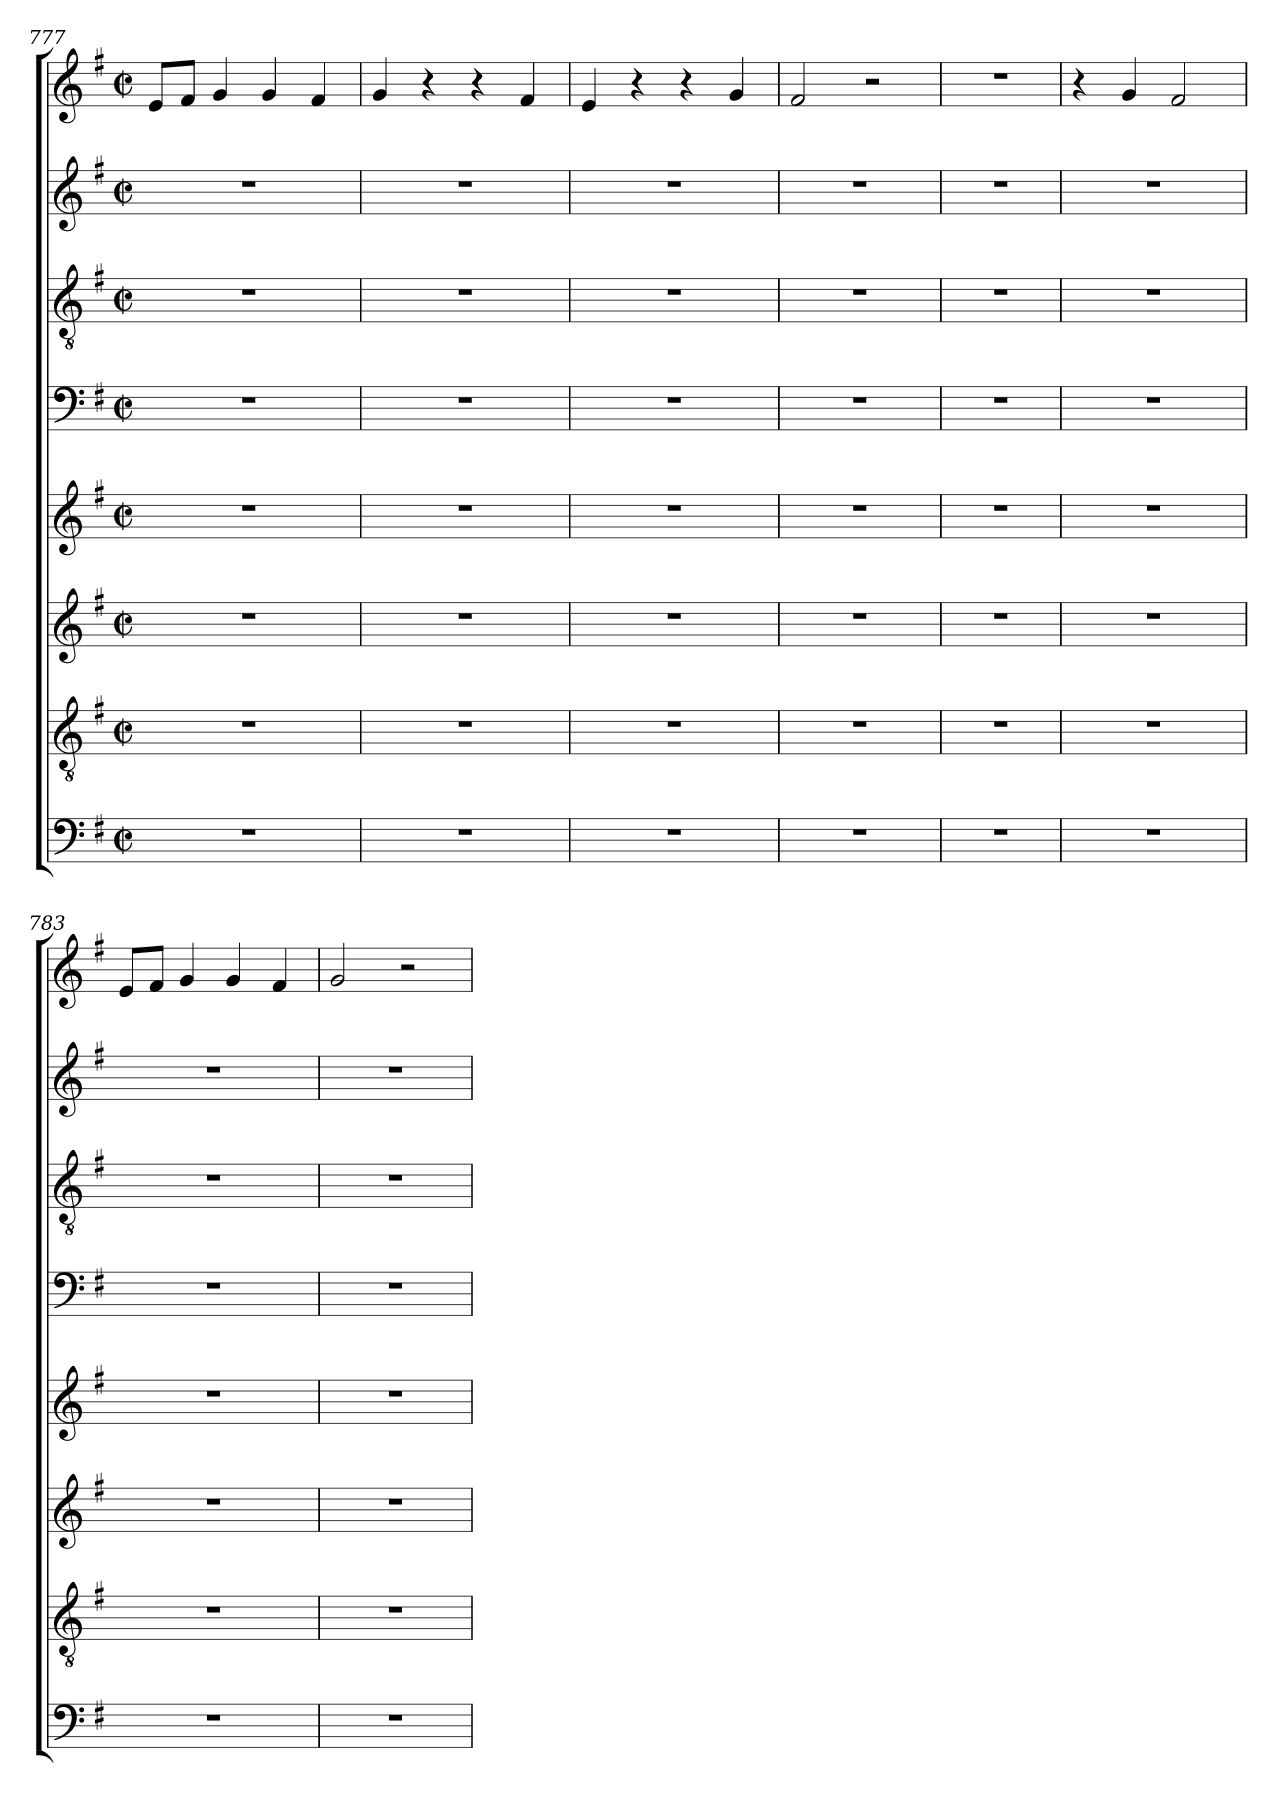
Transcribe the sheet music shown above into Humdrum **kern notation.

**kern	**kern	**kern	**kern	**kern	**kern	**kern	**kern
*part8	*part7	*part6	*part5	*part4	*part3	*part2	*part1
*staff8	*staff7	*staff6	*staff5	*staff4	*staff3	*staff2	*staff1
*clefF4	*clefGv2	*clefG2	*clefG2	*clefF4	*clefGv2	*clefG2	*clefG2
*k[f#]	*k[f#]	*k[f#]	*k[f#]	*k[f#]	*k[f#]	*k[f#]	*k[f#]
*G:	*G:	*G:	*G:	*G:	*G:	*G:	*G:
*M2/2	*M2/2	*M2/2	*M2/2	*M2/2	*M2/2	*M2/2	*M2/2
*met(c|)	*met(c|)	*met(c|)	*met(c|)	*met(c|)	*met(c|)	*met(c|)	*met(c|)
=777	=777	=777	=777	=777	=777	=777	=777
1r	1r	1r	1r	1r	1r	1r	8e/L
.	.	.	.	.	.	.	8f#/J
.	.	.	.	.	.	.	4g/
.	.	.	.	.	.	.	4g/
.	.	.	.	.	.	.	4f#/
=778	=778	=778	=778	=778	=778	=778	=778
1r	1r	1r	1r	1r	1r	1r	4g/
.	.	.	.	.	.	.	4r
.	.	.	.	.	.	.	4r
.	.	.	.	.	.	.	4f#/
=779	=779	=779	=779	=779	=779	=779	=779
1r	1r	1r	1r	1r	1r	1r	4e/
.	.	.	.	.	.	.	4r
.	.	.	.	.	.	.	4r
.	.	.	.	.	.	.	4g/
=780	=780	=780	=780	=780	=780	=780	=780
1r	1r	1r	1r	1r	1r	1r	2f#/
.	.	.	.	.	.	.	2r
=781	=781	=781	=781	=781	=781	=781	=781
1r	1r	1r	1r	1r	1r	1r	1r
!!LO:LB:g=z
=782	=782	=782	=782	=782	=782	=782	=782
1r	1r	1r	1r	1r	1r	1r	4r
.	.	.	.	.	.	.	4g/
.	.	.	.	.	.	.	2f#/
=783	=783	=783	=783	=783	=783	=783	=783
1r	1r	1r	1r	1r	1r	1r	8e/L
.	.	.	.	.	.	.	8f#/J
.	.	.	.	.	.	.	4g/
.	.	.	.	.	.	.	4g/
.	.	.	.	.	.	.	4f#/
=784	=784	=784	=784	=784	=784	=784	=784
1r	1r	1r	1r	1r	1r	1r	2g/
.	.	.	.	.	.	.	2r
=	=	=	=	=	=	=	=
*-	*-	*-	*-	*-	*-	*-	*-
